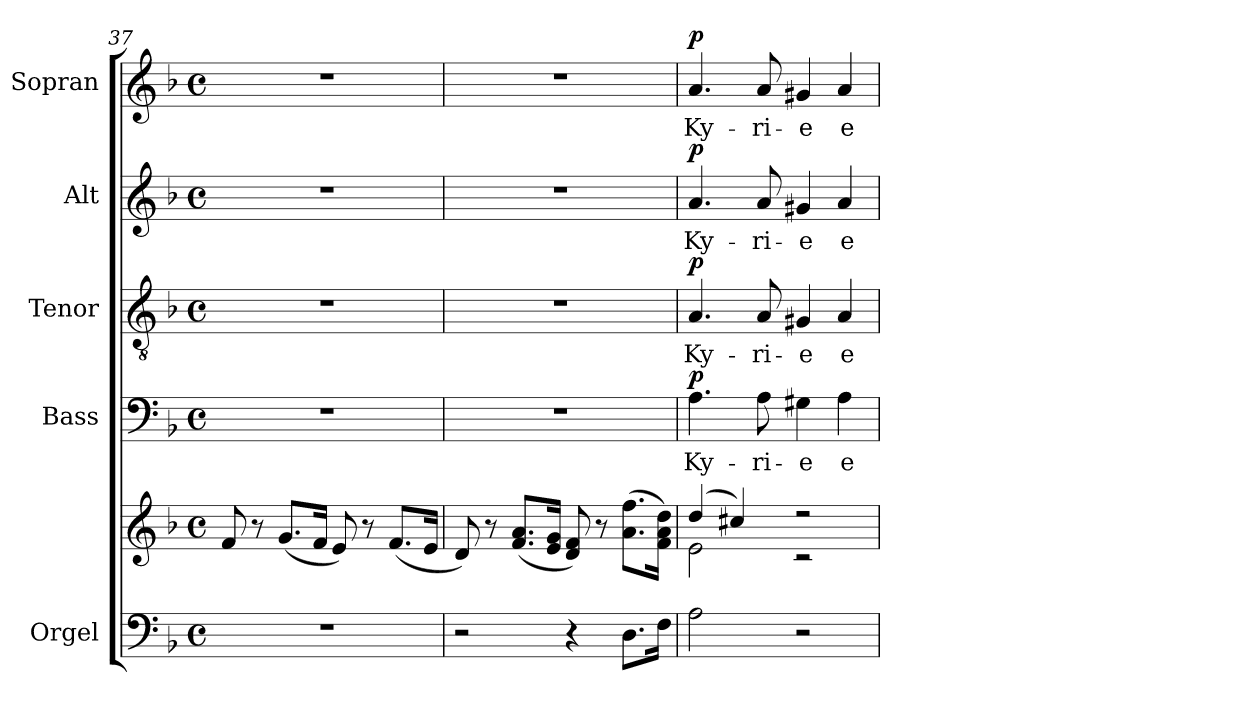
**kern	**kern	**kern	**text	**dynam	**kern	**text	**dynam	**kern	**text	**dynam	**kern	**text	**dynam
*part5	*part5	*part4	*part4	*part4	*part3	*part3	*part3	*part2	*part2	*part2	*part1	*part1	*part1
*staff6	*staff5	*staff4	*staff4	*staff4	*staff3	*staff3	*staff3	*staff2	*staff2	*staff2	*staff1	*staff1	*staff1
*I"Orgel	*	*I"Bass	*	*	*I"Tenor	*	*	*I"Alt	*	*	*I"Sopran	*	*
*I'Org.	*	*I'B.	*	*	*I'T.	*	*	*I'A.	*	*	*I'S.	*	*
*clefF4	*clefG2	*clefF4	*	*	*clefGv2	*	*	*clefG2	*	*	*clefG2	*	*
*k[b-]	*k[b-]	*k[b-]	*	*	*k[b-]	*	*	*k[b-]	*	*	*k[b-]	*	*
*F:	*F:	*F:	*	*	*F:	*	*	*F:	*	*	*F:	*	*
*M4/4	*M4/4	*M4/4	*	*	*M4/4	*	*	*M4/4	*	*	*M4/4	*	*
*met(c)	*met(c)	*met(c)	*	*	*met(c)	*	*	*met(c)	*	*	*met(c)	*	*
=37	=37	=37	=37	=37	=37	=37	=37	=37	=37	=37	=37	=37	=37
1r	8f/	1r	.	.	1r	.	.	1r	.	.	1r	.	.
.	8r	.	.	.	.	.	.	.	.	.	.	.	.
.	(<8.g/L	.	.	.	.	.	.	.	.	.	.	.	.
.	16f/Jk	.	.	.	.	.	.	.	.	.	.	.	.
.	8e/)	.	.	.	.	.	.	.	.	.	.	.	.
.	8r	.	.	.	.	.	.	.	.	.	.	.	.
.	(<8.f/L	.	.	.	.	.	.	.	.	.	.	.	.
.	16e/Jk	.	.	.	.	.	.	.	.	.	.	.	.
=38	=38	=38	=38	=38	=38	=38	=38	=38	=38	=38	=38	=38	=38
2r	8d/)	1r	.	.	1r	.	.	1r	.	.	1r	.	.
.	8r	.	.	.	.	.	.	.	.	.	.	.	.
.	(<8.f/ 8.a/L	.	.	.	.	.	.	.	.	.	.	.	.
.	16e/ 16g/Jk	.	.	.	.	.	.	.	.	.	.	.	.
4r	8d/ 8f/)	.	.	.	.	.	.	.	.	.	.	.	.
.	8r	.	.	.	.	.	.	.	.	.	.	.	.
8.D\L	(>8.a\ 8.ff\L	.	.	.	.	.	.	.	.	.	.	.	.
16F\Jk	16f\ 16a\ 16dd\Jk)	.	.	.	.	.	.	.	.	.	.	.	.
=39	=39	=39	=39	=39	=39	=39	=39	=39	=39	=39	=39	=39	=39
*	*^	*	*	*	*	*	*	*	*	*	*	*	*
!	!	!	!	!LO:LY:b	!LO:DY:a	!	!LO:LY:b	!LO:DY:a	!	!LO:LY:b	!LO:DY:a	!	!LO:LY:b	!LO:DY:a
2A\	(4dd/	2e\	4.A\	Ky-	p	4.A/	Ky-	p	4.a/	Ky-	p	4.a/	Ky-	p
.	4cc#X/)	.	.	.	.	.	.	.	.	.	.	.	.	.
!	!	!	!	!LO:LY:b	!	!	!LO:LY:b	!	!	!LO:LY:b	!	!	!LO:LY:b	!
.	.	.	8A\	-ri-	.	8A/	-ri-	.	8a/	-ri-	.	8a/	-ri-	.
!	!	!	!	!LO:LY:b	!	!	!LO:LY:b	!	!	!LO:LY:b	!	!	!LO:LY:b	!
2r	2r	2r	4G#X\	-e	.	4G#X/	-e	.	4g#X/	-e	.	4g#X/	-e	.
!	!	!	!	!LO:LY:b	!	!	!LO:LY:b	!	!	!LO:LY:b	!	!	!LO:LY:b	!
.	.	.	4A\	e-	.	4A/	e-	.	4a/	e-	.	4a/	e-	.
*	*v	*v	*	*	*	*	*	*	*	*	*	*	*	*
=	=	=	=	=	=	=	=	=	=	=	=	=	=
*-	*-	*-	*-	*-	*-	*-	*-	*-	*-	*-	*-	*-	*-
